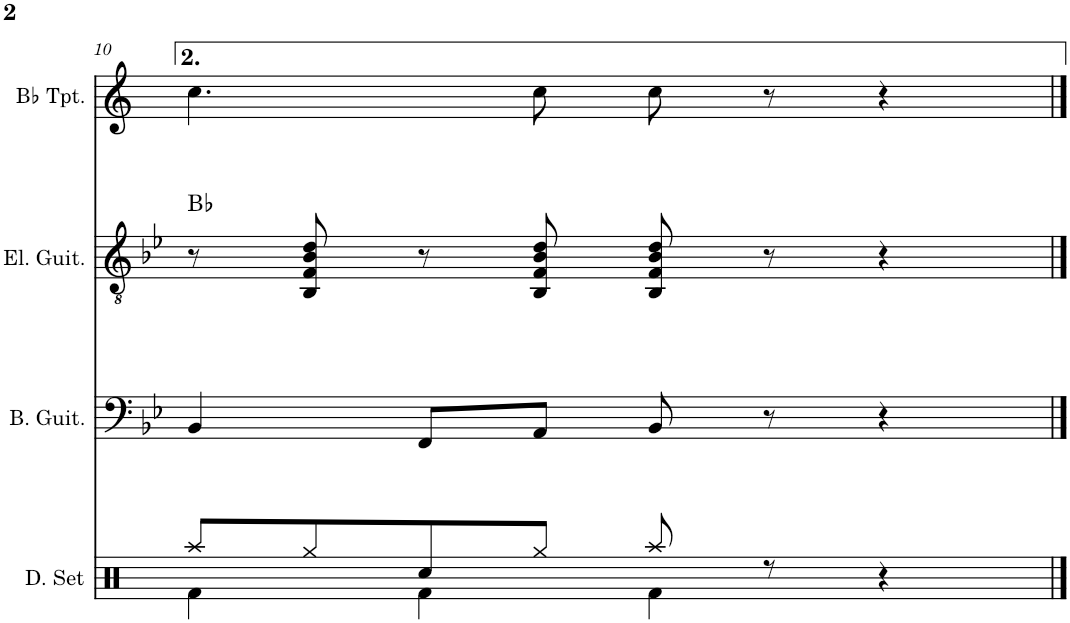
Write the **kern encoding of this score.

**kern	**kern	**kern	**harte	**kern
*part4	*part3	*part2	*part2	*part1
*staff4	*staff3	*staff2	*	*staff1
*I"Drumset	*I"Bass Guitar	*I"Electric Guitar	*	*I"Bb Trumpet
*I'D. Set	*I'B. Guit.	*I'El. Guit.	*	*I'Bb Tpt.
!!LO:PB:g=z
*clefX	*clefF4	*clefGv2	*	*clefG2
*	*Trd7c12	*	*	*Trd1c2
*k[]	*k[b-e-]	*k[b-e-]	*	*k[]
*M4/4	*M4/4	*M4/4	*	*M4/4
=10	=10	=10	=10	=10
*^	*	*	*	*
8Raa/L	4Rf\	4BB-/	8r	Bb:maj	4.cc\
8Rgg/	.	.	8BB-/ 8F/ 8B-/ 8d/	.	.
8Rcc/	4Rf\	8FF/L	8r	.	.
8Rgg/J	.	8AA/J	8BB-/ 8F/ 8B-/ 8d/	.	8cc\
8Raa/	4Rf\	8BB-/	8BB-/ 8F/ 8B-/ 8d/	.	8cc\
8r	.	8r	8r	.	8r
4r	4ryy	4r	4r	.	4r
*v	*v	*	*	*	*
==	==	==	==	==
*-	*-	*-	*-	*-
